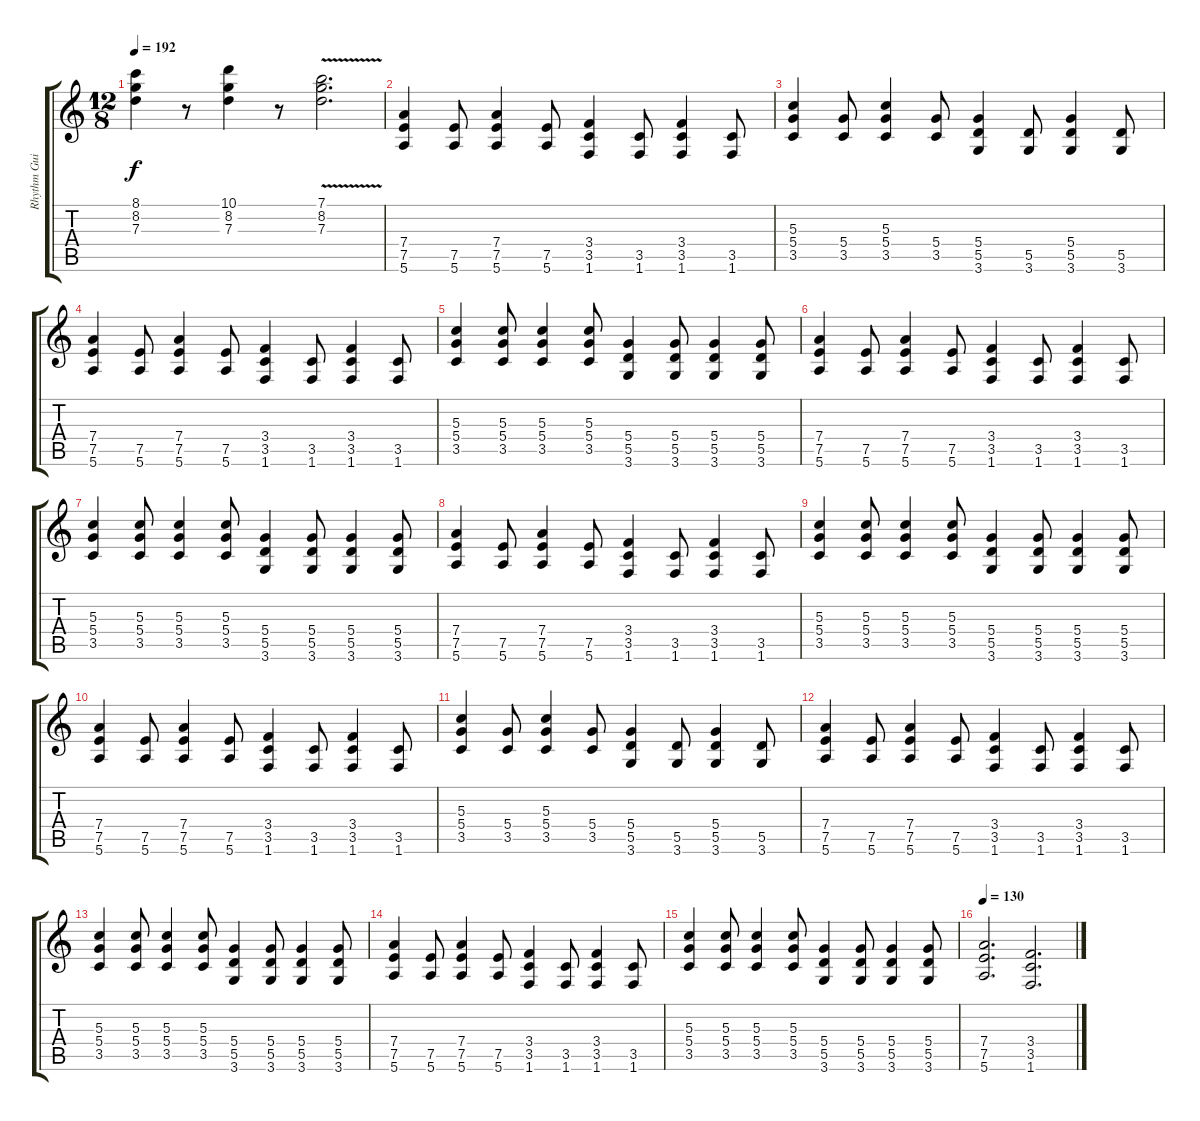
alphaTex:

\track ("Rhythm Guitar" "Rhythm Gui") {instrument distortionguitar}
\staff {score tabs}
\tuning (E4 B3 G3 D3 A2 E2) {hide}
\ts (12 8)
\tempo 192
\clef g2
\ks c
(8.1 8.2 7.3).4{dy f} r.8 (10.1 8.2 7.3).4 r.8 (7.1{v} 8.2{v} 7.3{v}).2{d} |
(7.4 7.5 5.6).4 (7.5 5.6).8 (7.4 7.5 5.6).4 (7.5 5.6).8 (3.4 3.5 1.6).4 (3.5 1.6).8 (3.4 3.5 1.6).4 (3.5 1.6).8 |
(5.3 5.4 3.5).4 (5.4 3.5).8 (5.3 5.4 3.5).4 (5.4 3.5).8 (5.4 5.5 3.6).4 (5.5 3.6).8 (5.4 5.5 3.6).4 (5.5 3.6).8 |
(7.4 7.5 5.6).4 (7.5 5.6).8 (7.4 7.5 5.6).4 (7.5 5.6).8 (3.4 3.5 1.6).4 (3.5 1.6).8 (3.4 3.5 1.6).4 (3.5 1.6).8 |
(5.3 5.4 3.5).4 (5.3 5.4 3.5).8 (5.3 5.4 3.5).4 (5.3 5.4 3.5).8 (5.4 5.5 3.6).4 (5.4 5.5 3.6).8 (5.4 5.5 3.6).4 (5.4 5.5 3.6).8 |
(7.4 7.5 5.6).4 (7.5 5.6).8 (7.4 7.5 5.6).4 (7.5 5.6).8 (3.4 3.5 1.6).4 (3.5 1.6).8 (3.4 3.5 1.6).4 (3.5 1.6).8 |
(5.3 5.4 3.5).4 (5.3 5.4 3.5).8 (5.3 5.4 3.5).4 (5.3 5.4 3.5).8 (5.4 5.5 3.6).4 (5.4 5.5 3.6).8 (5.4 5.5 3.6).4 (5.4 5.5 3.6).8 |
(7.4 7.5 5.6).4 (7.5 5.6).8 (7.4 7.5 5.6).4 (7.5 5.6).8 (3.4 3.5 1.6).4 (3.5 1.6).8 (3.4 3.5 1.6).4 (3.5 1.6).8 |
(5.3 5.4 3.5).4 (5.3 5.4 3.5).8 (5.3 5.4 3.5).4 (5.3 5.4 3.5).8 (5.4 5.5 3.6).4 (5.4 5.5 3.6).8 (5.4 5.5 3.6).4 (5.4 5.5 3.6).8 |
(7.4 7.5 5.6).4 (7.5 5.6).8 (7.4 7.5 5.6).4 (7.5 5.6).8 (3.4 3.5 1.6).4 (3.5 1.6).8 (3.4 3.5 1.6).4 (3.5 1.6).8 |
(5.3 5.4 3.5).4 (5.4 3.5).8 (5.3 5.4 3.5).4 (5.4 3.5).8 (5.4 5.5 3.6).4 (5.5 3.6).8 (5.4 5.5 3.6).4 (5.5 3.6).8 |
(7.4 7.5 5.6).4 (7.5 5.6).8 (7.4 7.5 5.6).4 (7.5 5.6).8 (3.4 3.5 1.6).4 (3.5 1.6).8 (3.4 3.5 1.6).4 (3.5 1.6).8 |
(5.3 5.4 3.5).4 (5.3 5.4 3.5).8 (5.3 5.4 3.5).4 (5.3 5.4 3.5).8 (5.4 5.5 3.6).4 (5.4 5.5 3.6).8 (5.4 5.5 3.6).4 (5.4 5.5 3.6).8 |
(7.4 7.5 5.6).4 (7.5 5.6).8 (7.4 7.5 5.6).4 (7.5 5.6).8 (3.4 3.5 1.6).4 (3.5 1.6).8 (3.4 3.5 1.6).4 (3.5 1.6).8 |
(5.3 5.4 3.5).4 (5.3 5.4 3.5).8 (5.3 5.4 3.5).4 (5.3 5.4 3.5).8 (5.4 5.5 3.6).4 (5.4 5.5 3.6).8 (5.4 5.5 3.6).4 (5.4 5.5 3.6).8 |
\tempo 130
(7.4 7.5 5.6).2{d} (3.4 3.5 1.6).2{d}
